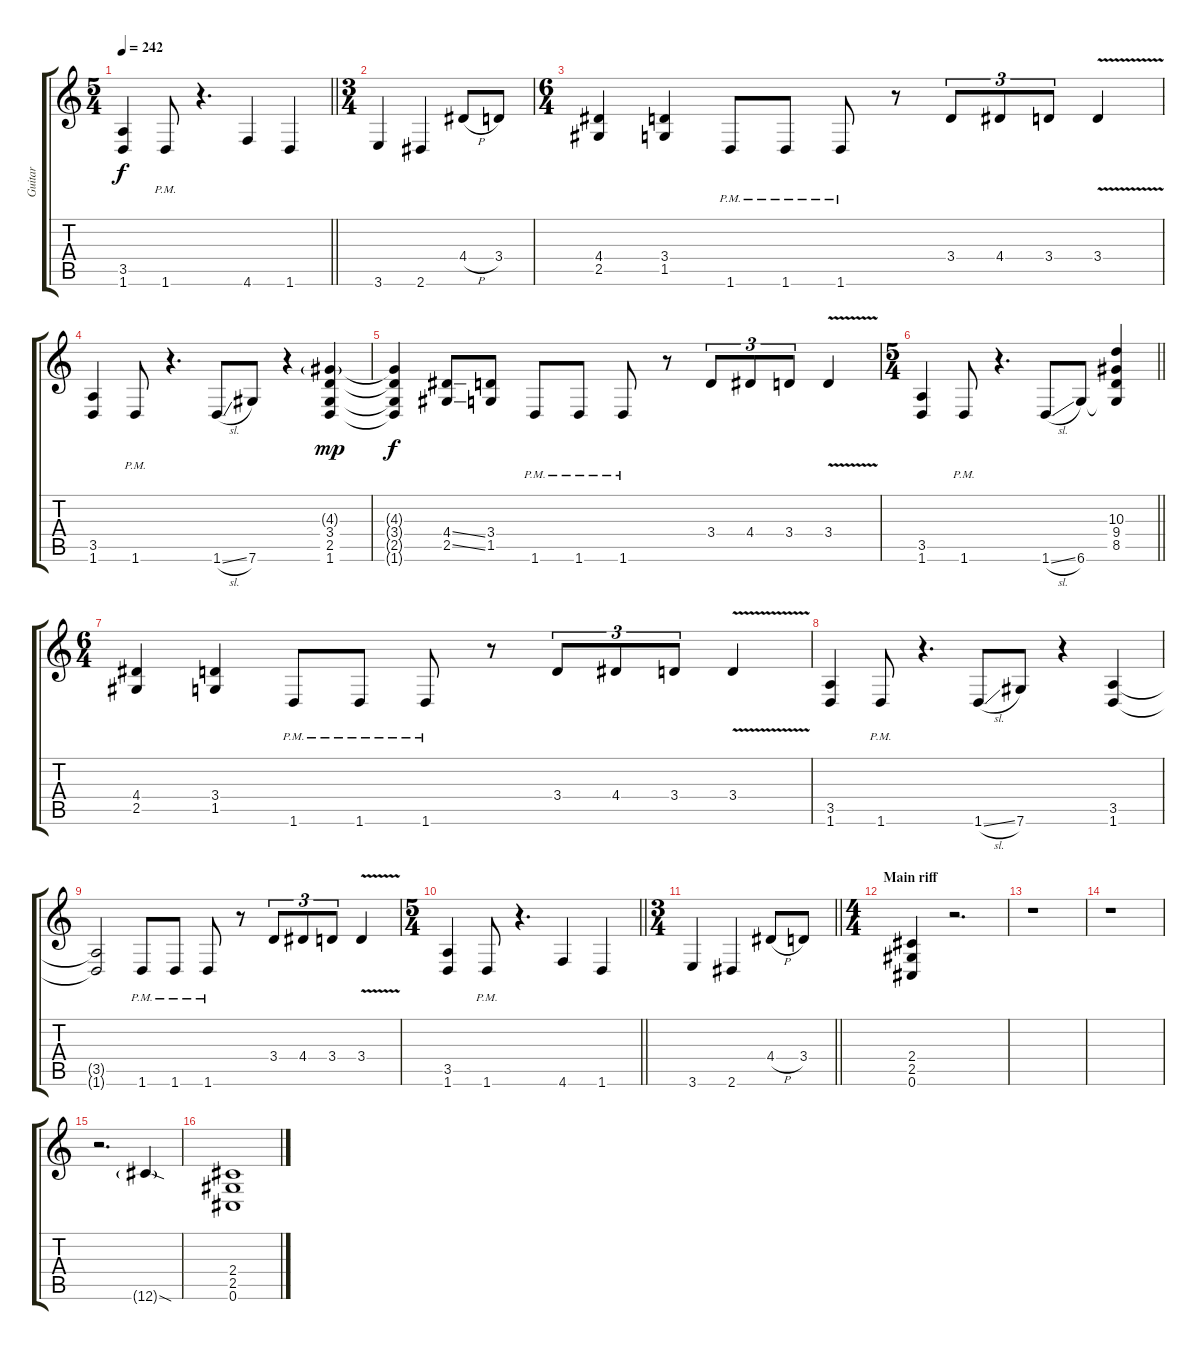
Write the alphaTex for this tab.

\track ("Guitar" "Guitar") {instrument distortionguitar}
\staff {score tabs}
\tuning (Db4 Ab3 E3 B2 Gb2 Db2) {hide}
\ts (5 4)
\tempo 242
\clef g2
\barLineRight lightlight
\ks c
(3.5 1.6).4{dy f} 1.6{pm}.8 r.4{d} 4.6.4 1.6.4 |
\ts (3 4)
3.6.4 2.6.4 4.4{h}.8 3.4.8 |
\ts (6 4)
(4.4 2.5).4 (3.4 1.5).4 1.6{pm}.8 1.6{pm}.8 1.6{pm}.8 r.8 3.4.8{tu (3 2)} 4.4.8{tu (3 2)} 3.4.8{tu (3 2)} 3.4{v}.4 |
(3.5 1.6).4 1.6{pm}.8 r.4{d} 1.6{sl}.8 7.6.8 r.4 (4.3{g} 3.4 2.5 1.6).4{dy mp} |
(4.3{t} 3.4{t} 2.5{t} 1.6{t}).4{dy f} (4.4{ss} 2.5{ss}).8 (3.4 1.5).8 1.6{pm}.8 1.6{pm}.8 1.6{pm}.8 r.8 3.4.8{tu (3 2)} 4.4.8{tu (3 2)} 3.4.8{tu (3 2)} 3.4{v}.4 |
\ts (5 4)
\barLineRight lightlight
(3.5 1.6).4 1.6{pm}.8 r.4{d} 1.6{sl}.8 6.6.8 (10.3 9.4 8.5 6.6{t}).4 |
\ts (6 4)
(4.4 2.5).4 (3.4 1.5).4 1.6{pm}.8 1.6{pm}.8 1.6{pm}.8 r.8 3.4.8{tu (3 2)} 4.4.8{tu (3 2)} 3.4.8{tu (3 2)} 3.4{v}.4 |
(3.5 1.6).4 1.6{pm}.8 r.4{d} 1.6{sl}.8 7.6.8 r.4 (3.5 1.6).4 |
(3.5{t} 1.6{t}).2 1.6{pm}.8 1.6{pm}.8 1.6{pm}.8 r.8 3.4.8{tu (3 2)} 4.4.8{tu (3 2)} 3.4.8{tu (3 2)} 3.4{v}.4 |
\ts (5 4)
\barLineRight lightlight
(3.5 1.6).4 1.6{pm}.8 r.4{d} 4.6.4 1.6.4 |
\ts (3 4)
\barLineRight lightlight
3.6.4 2.6.4 4.4{h}.8 3.4.8 |
\ts (4 4)
\section ("" "Main riff")
(2.4 2.5 0.6).4 r.2{d} |
r.1 |
r.1 |
r.2{d} 12.6{sod g}.4 |
(2.4 2.5 0.6).1
